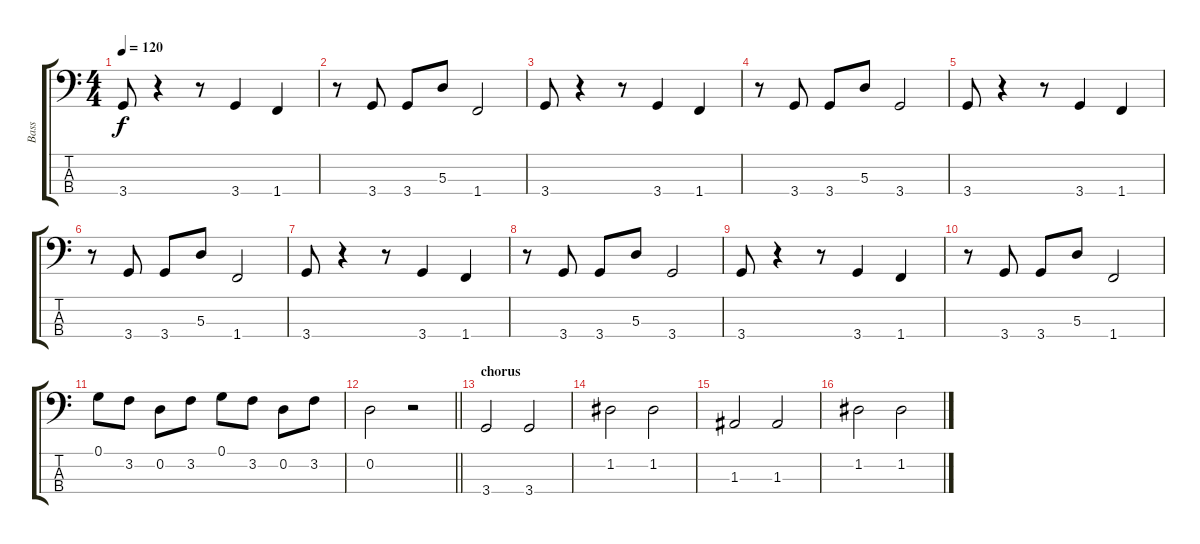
\track ("Bass" "Bass") {instrument acousticbass}
\staff {score tabs}
\tuning (G2 D2 A1 E1) {hide}
\ts (4 4)
\tempo 120
\clef f4
\ks c
3.4.8{dy f} r.4 r.8 3.4.4 1.4.4 |
r.8 3.4.8 3.4.8 5.3.8 1.4.2 |
3.4.8 r.4 r.8 3.4.4 1.4.4 |
r.8 3.4.8 3.4.8 5.3.8 3.4.2 |
3.4.8 r.4 r.8 3.4.4 1.4.4 |
r.8 3.4.8 3.4.8 5.3.8 1.4.2 |
3.4.8 r.4 r.8 3.4.4 1.4.4 |
r.8 3.4.8 3.4.8 5.3.8 3.4.2 |
3.4.8 r.4 r.8 3.4.4 1.4.4 |
r.8 3.4.8 3.4.8 5.3.8 1.4.2 |
0.1.8 3.2.8 0.2.8 3.2.8 0.1.8 3.2.8 0.2.8 3.2.8 |
\barLineRight lightlight
0.2.2 r.2 |
\section ("" "chorus ")
3.4.2 3.4.2 |
1.2.2 1.2.2 |
1.3.2 1.3.2 |
1.2.2 1.2.2
